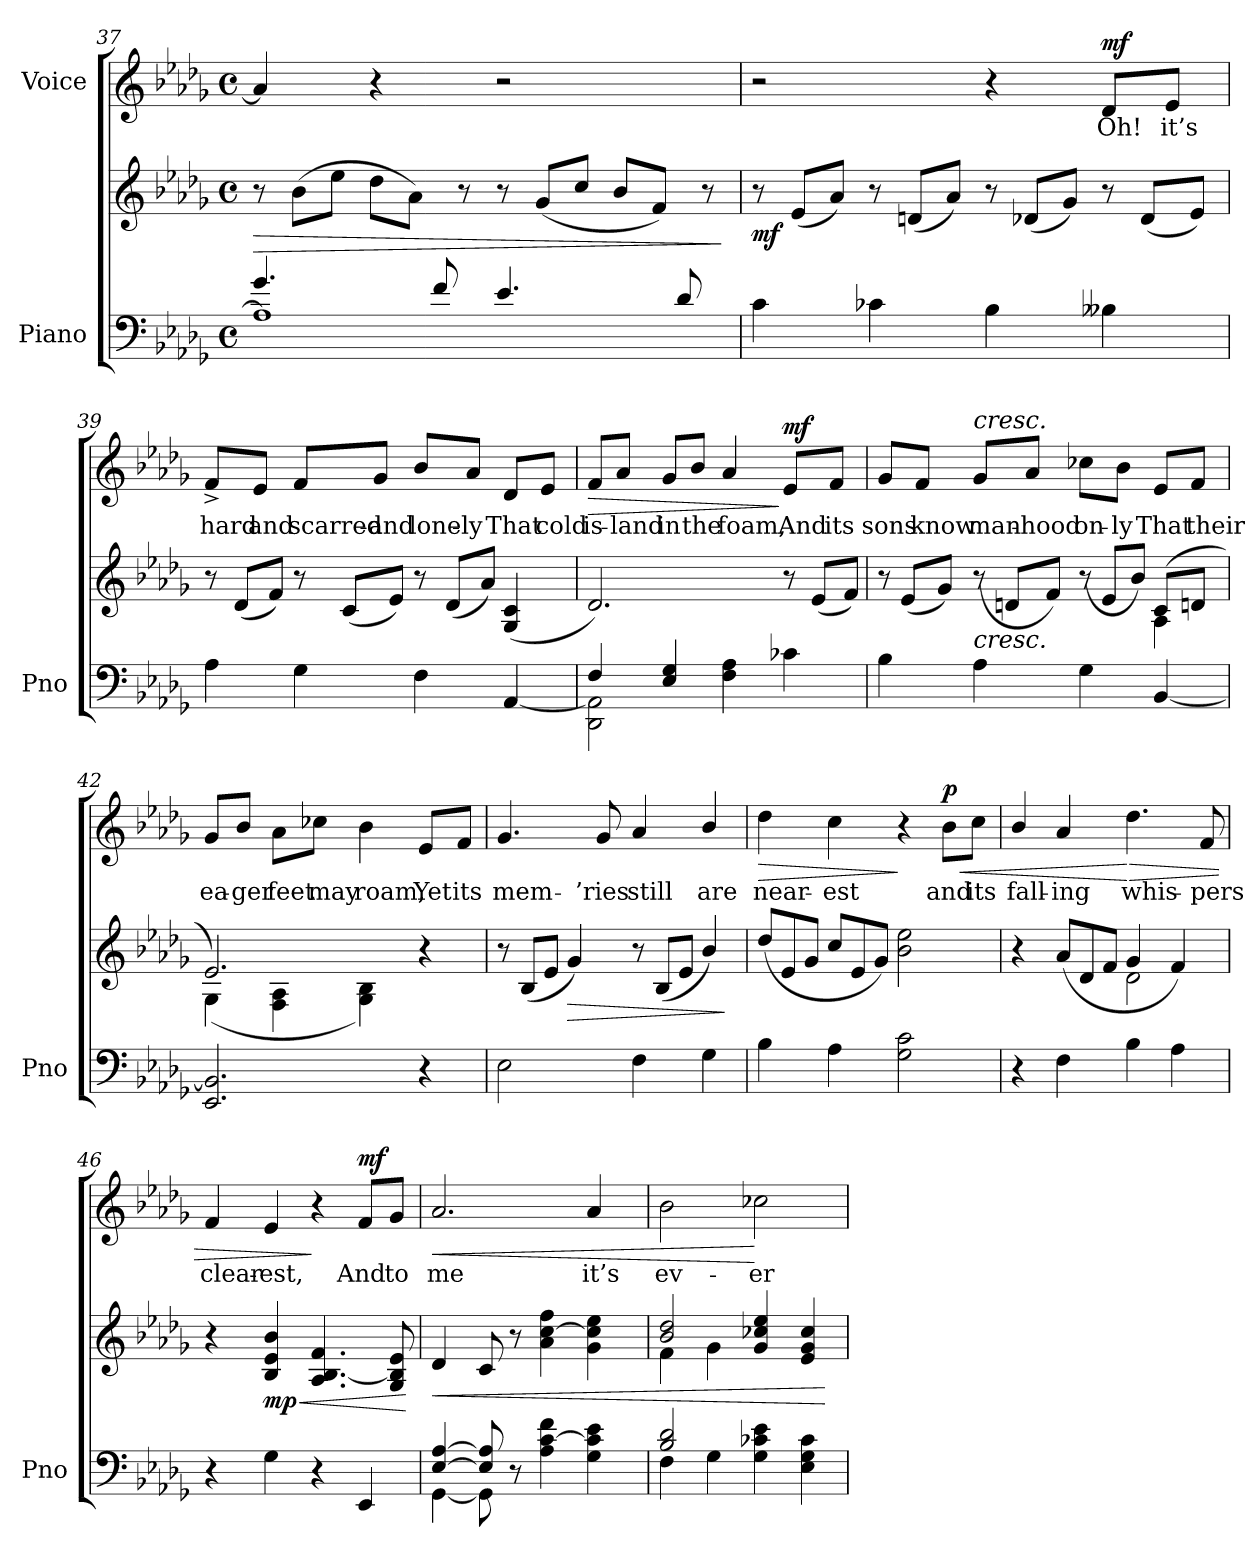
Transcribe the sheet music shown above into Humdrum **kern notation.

**kern	**kern	**dynam	**kern	**text	**dynam
*part2	*part2	*part2	*part1	*part1	*part1
*staff3	*staff2	*staff2/3	*staff1	*staff1	*staff1
*I"Piano	*	*	*I"Voice	*	*
*I'Pno	*	*	*	*	*
*clefF4	*clefG2	*	*clefG2	*	*
*k[b-e-a-d-g-]	*k[b-e-a-d-g-]	*	*k[b-e-a-d-g-]	*	*
*M4/4	*M4/4	*	*M4/4	*	*
*met(c)	*met(c)	*	*met(c)	*	*
=37	=37	=37	=37	=37	=37
*^	*	*	*	*	*
*	*	*Xtuplet	*	*	*	*
!	!	!	!LO:HP:b	!	!	!
4.g-/	1A-]	12r	>	4a-/]	.	.
.	.	(>12b-\L	.	.	.	.
.	.	12ee-\J	.	.	.	.
.	.	12dd-\L	.	4r	.	.
.	.	12a-\J)	.	.	.	.
8f/	.	.	.	.	.	.
.	.	12r	.	.	.	.
4.e-/	.	12r	.	2r	.	.
.	.	(<12g-/L	.	.	.	.
.	.	12cc/J	.	.	.	.
.	.	12b-/L	.	.	.	.
.	.	12f/J)	.	.	.	.
8d-/	.	.	.	.	.	.
.	.	12r	.	.	.	.
*v	*v	*	*	*	*	*
.	.	]	.	.	.
!!LO:LB:g=z
=38	=38	=38	=38	=38	=38
!	!	!LO:DY:b	!	!	!
4c\	12r	mf	2r	.	.
.	(<12e-/L	.	.	.	.
.	12a-/J)	.	.	.	.
4c-X\	12r	.	.	.	.
.	(<12dn/L	.	.	.	.
.	12a-/J)	.	.	.	.
*	*	*	*MM145	*	*
4B-\	12r	.	4r	.	.
.	(<12d-X/L	.	.	.	.
.	12g-/J)	.	.	.	.
!	!	!	!	!LO:LY:b	!LO:DY:a
4B--X\	12r	.	8d-/L	Oh!	mf
.	(<12d-/L	.	.	.	.
!	!	!	!	!LO:LY:b	!
.	.	.	8e-/J	it’s	.
.	12e-/J)	.	.	.	.
=39	=39	=39	=39	=39	=39
!	!	!	!	!LO:LY:b	!
4A-\	12r	.	8f^/L	hard	.
.	(<12d-/L	.	.	.	.
!	!	!	!	!LO:LY:b	!
.	.	.	8e-/J	and	.
.	12f/J)	.	.	.	.
!	!	!	!	!LO:LY:b	!
4G-\	12r	.	8f/L	scarred-	.
.	(<12c/L	.	.	.	.
!	!	!	!	!LO:LY:b	!
.	.	.	8g-/J	and	.
.	12e-/J)	.	.	.	.
!	!	!	!	!LO:LY:b	!
4F\	12r	.	8b-/L	lone-	.
.	(<12d-/L	.	.	.	.
!	!	!	!	!LO:LY:b	!
.	.	.	8a-/J	-ly	.
.	12a-/J)	.	.	.	.
!	!	!	!	!LO:LY:b	!
[4AA-/	(>4G-/ 4c/	.	8d-/L	That	.
!	!	!	!	!LO:LY:b	!
.	.	.	8e-/J	cold	.
=40	=40	=40	=40	=40	=40
*^	*	*	*	*	*
!	!	!	!	!	!LO:LY:b	!LO:HP:b
4F/	2DD-\ 2AA-\]	2.d-/)	.	8f/L	is-	>
!	!	!	!	!	!LO:LY:b	!
.	.	.	.	8a-/J	-land	.
!	!	!	!	!	!LO:LY:b	!
4E-/ 4G-/	.	.	.	8g-/L	in	.
!	!	!	!	!	!LO:LY:b	!
.	.	.	.	8b-/J	the	.
!	!	!	!	!	!LO:LY:b	!
4F\ 4A-\	2ryy	.	.	4a-/	foam,	.
*	*	*	*	*MM146	*	*
!	!	!	!	!	!LO:LY:b	!LO:DY:n=1:a
4c-X\	.	12r	.	8e-/L	And	] mf
.	.	(<12e-/L	.	.	.	.
!	!	!	!	!	!LO:LY:b	!
.	.	.	.	8f/J	its	.
.	.	12f/J)	.	.	.	.
*v	*v	*	*	*	*	*
!!LO:PB:g=z
=41	=41	=41	=41	=41	=41
*	*^	*	*	*	*
!	!	!	!	!	!LO:LY:b	!
4B-\	12r	2.ryy	.	8g-/L	sons	.
.	(>12e-/L	.	.	.	.	.
!	!	!	!	!	!LO:LY:b	!
.	.	.	.	8f/J	know	.
.	12g-/J)	.	.	.	.	.
!	!	!	!	!LO:TX:a:i:t=cresc.	!	!
!	!LO:TX:b:i:t=cresc.	!	!	!	!	!
!	!	!	!	!	!LO:LY:b	!
4A-\	(>12r	.	.	8g-/L	man-	.
.	12dn/L	.	.	.	.	.
!	!	!	!	!	!LO:LY:b	!
.	.	.	.	8a-/J	-hood	.
.	12f/J)	.	.	.	.	.
!	!	!	!	!	!LO:LY:b	!
4G-\	(>12r	.	.	8cc-X\L	on-	.
.	12e-/L	.	.	.	.	.
!	!	!	!	!	!LO:LY:b	!
.	.	.	.	8b-\J	-ly	.
.	12b-/J)	.	.	.	.	.
!	!	!	!	!	!LO:LY:b	!
[4BB-/	(>8c/L	4A-\	.	8e-/L	That	.
!	!	!	!	!	!LO:LY:b	!
.	8dn/J	.	.	8f/J	their	.
=42	=42	=42	=42	=42	=42	=42
!	!	!	!	!	!LO:LY:b	!
2.EE-/ 2.BB-/]	2.e-/)	(<4G-\	.	8g-/L	ea-	.
!	!	!	!	!	!LO:LY:b	!
.	.	.	.	8b-/J	-ger	.
!	!	!	!	!	!LO:LY:b	!
.	.	4F\ 4A-\	.	8a-\L	feet	.
!	!	!	!	!	!LO:LY:b	!
.	.	.	.	8cc-X\J	may	.
!	!	!	!	!	!LO:LY:b	!
.	.	4G-\ 4B-\)	.	4b-\	roam,	.
*	*	*	*	*MM144	*	*
!	!	!	!	!	!LO:LY:b	!
4r	4r	4ryy	.	8e-/L	Yet	.
!	!	!	!	!	!LO:LY:b	!
.	.	.	.	8f/J	its	.
*	*v	*v	*	*	*	*
!!LO:LB:g=z
=43	=43	=43	=43	=43	=43
!	!	!	!	!LO:LY:b	!
2E-\	12r	.	4.g-/	mem-	.
.	(<12B-/L	.	.	.	.
.	12e-/J	.	.	.	.
!	!	!LO:HP:b	!	!	!
.	4g-/)	>	.	.	.
!	!	!	!	!LO:LY:b	!
.	.	.	8g-/	-’ries	.
!	!	!	!	!LO:LY:b	!
4F\	12r	.	4a-/	still	.
.	(<12B-/L	.	.	.	.
.	12e-/J	.	.	.	.
!	!	!	!	!LO:LY:b	!
4G-\	4b-/)	.	4b-/	are	.
.	.	]	.	.	.
=44	=44	=44	=44	=44	=44
!	!	!	!	!LO:LY:b	!LO:HP:b
4B-\	(<12dd-/L	.	4dd-\	near-	>
.	12e-/	.	.	.	.
.	12g-/J	.	.	.	.
!	!	!	!	!LO:LY:b	!
4A-\	12cc/L	.	4cc\	-est	.
.	12e-/	.	.	.	.
.	12g-/J)	.	.	.	.
2G-\ 2c\	2b-\ 2ee-\	.	4r	.	]
*	*	*	*MM142	*	*
!	!	!	!	!LO:LY:b	!LO:HP:b
!	!	!	!	!	!LO:DY:n=1:a
.	.	.	8b-\L	and	< p
!	!	!	!	!LO:LY:b	!
.	.	.	8cc\J	its	.
=45	=45	=45	=45	=45	=45
*	*^	*	*	*	*
!	!	!	!	!	!LO:LY:b	!
4r	4r	2ryy	.	4b-/	fall-	.
!	!	!	!	!	!LO:LY:b	!
4F\	(>12a-/L	.	.	4a-/	-ing	.
.	12d-/	.	.	.	.	.
.	12f/J	.	.	.	.	.
!	!	!	!	!	!LO:LY:b	!LO:HP:n=1:b
4B-\	4g-/	2d-\	.	4.dd-\	whis-	[ >
4A-\	4f/)	.	.	.	.	.
!	!	!	!	!	!LO:LY:b	!
.	.	.	.	8f/	-pers	.
*	*v	*v	*	*	*	*
=46	=46	=46	=46	=46	=46
!	!	!	!	!LO:LY:b	!
4r	4r	.	4f/	clear-	.
!	!	!LO:HP:b	!	!LO:LY:b	!
!	!	!LO:DY:n=1:b	!	!	!
4G-\	4B-/ 4e-/ 4b-/	< mp	4e-/	-est,	.
4r	4.A-/ [4.B-/ 4.f/	.	4r	.	]
!	!	!	!	!LO:LY:b	!LO:DY:a
4EE-/	.	.	8f/L	And	mf
!	!	!	!	!LO:LY:b	!
.	8G-/ 8B-/] 8e-/	.	8g-/J	to	.
.	.	[	.	.	.
!!LO:LB:g=z
=47	=47	=47	=47	=47	=47
*	*	*	*MM140	*	*
*^	*	*	*	*	*
!	!	!	!LO:HP:b	!	!LO:LY:b	!LO:HP:b
[4E-/ [4A-/	[4GG-\	4d-/	<	2.a-/	me	<
8E-/] 8A-/]	8GG-\]	8c/	.	.	.	.
2ryy	8r	8r	.	.	.	.
.	4A-\ [4c\ 4f\	4a-\ [4cc\ 4ff\	.	.	.	.
!	!	!	!	!	!LO:LY:b	!
.	4G-\ 4c\] 4e-\	4g-\ 4cc\] 4ee-\	.	4a-/	it’s	.
8ryy	.	.	.	.	.	.
=48	=48	=48	=48	=48	=48	=48
*	*	*	*	*MM138	*	*
*	*	*^	*	*	*	*
!	!	!	!	!	!	!LO:LY:b	!
2B-/ 2d-/	4F\	2b-/ 2dd-/	4f\	.	2b-\	ev-	.
.	4G-\	.	4g-\	.	.	.	.
!	!	!	!	!	!	!LO:LY:b	!
4G-\ 4c-X\ 4e-\	2ryy	4g-/ 4cc-X/ 4ee-/	2ryy	.	2cc-X\	-er	[
4E-\ 4G-\ 4c-\	.	4e-/ 4g-/ 4cc-/	.	.	.	.	.
*v	*v	*	*	*	*	*	*
*	*v	*v	*	*	*	*
.	.	[	.	.	.
=	=	=	=	=	=
*-	*-	*-	*-	*-	*-
